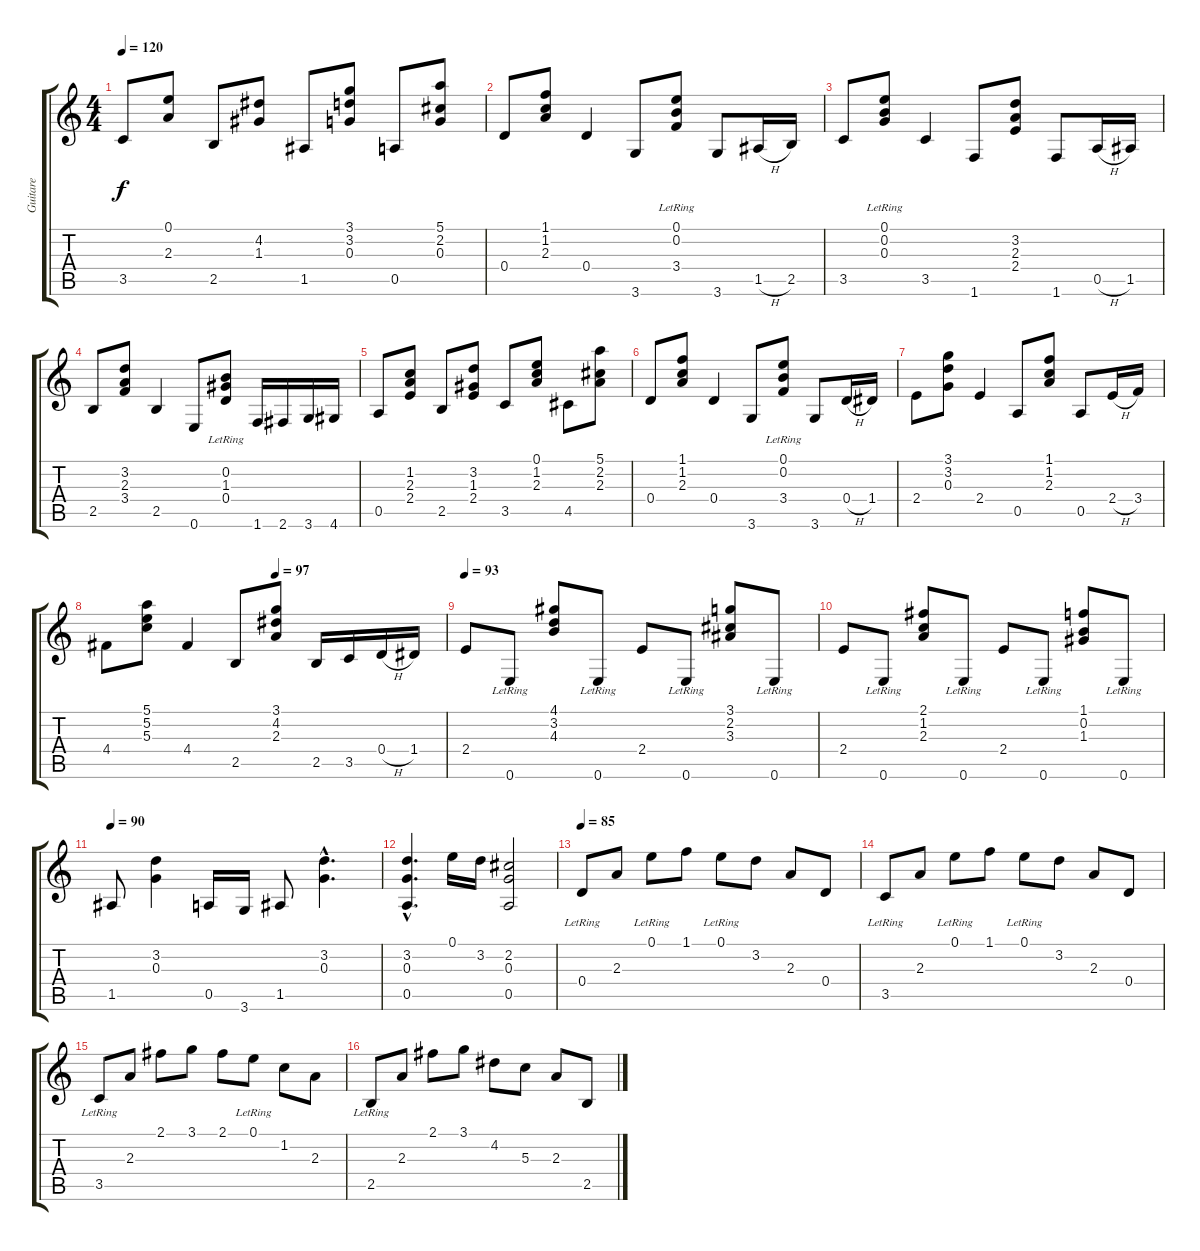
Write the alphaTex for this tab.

\track ("Guitare" "Guitare") {instrument acousticguitarnylon}
\staff {score tabs}
\tuning (E4 B3 G3 D3 A2 E2) {hide}
\ts (4 4)
\tempo 120
\clef g2
\ks c
3.5.8{dy f} (0.1 2.3).8 2.5.8 (4.2 1.3).8 1.5.8 (3.1 3.2 0.3).8 0.5.8 (5.1 2.2 0.3).8 |
0.4.8 (1.1 1.2 2.3).8 0.4.4 3.6.8 (0.1{lr} 0.2{lr} 3.4).8 3.6.8 1.5{h}.16 2.5.16 |
3.5.8 (0.1{lr} 0.2{lr} 0.3{lr}).8 3.5.4 1.6.8 (3.2 2.3 2.4).8 1.6.8 0.5{h}.16 1.5.16 |
2.5.8 (3.2 2.3 3.4).8 2.5.4 0.6.8 (0.2{lr} 1.3 0.4{lr}).8 1.6.16 2.6.16 3.6.16 4.6.16 |
0.5.8 (1.2 2.3 2.4).8 2.5.8 (3.2 1.3 2.4).8 3.5.8 (0.1 1.2 2.3).8 4.5.8 (5.1 2.2 2.3).8 |
0.4.8 (1.1 1.2 2.3).8 0.4.4 3.6.8 (0.1{lr} 0.2{lr} 3.4).8 3.6.8 0.4{h}.16 1.4.16 |
2.4.8 (3.1 3.2 0.3).8 2.4.4 0.5.8 (1.1 1.2 2.3).8 0.5.8 2.4{h}.16 3.4.16 |
\tempo (97 0.5)
4.4.8 (5.1 5.2 5.3).8 4.4.4 2.5.8 (3.1 4.2 2.3).8 2.5.16 3.5.16 0.4{h}.16 1.4.16 |
\tempo 93
2.4.8 0.6{lr}.8 (4.1 3.2 4.3).8 0.6{lr}.8 2.4.8 0.6{lr}.8 (3.1 2.2 3.3).8 0.6{lr}.8 |
2.4.8 0.6{lr}.8 (2.1 1.2 2.3).8 0.6{lr}.8 2.4.8 0.6{lr}.8 (1.1 0.2 1.3).8 0.6{lr}.8 |
\tempo 90
1.5.8 (3.2 0.3).4 0.5.16 3.6.16 1.5.8 (3.2{hac} 0.3{hac}).4{d} |
(3.2{hac} 0.3{hac} 0.5{hac}).4{d} 0.1.16 3.2.16 (2.2 0.3 0.5).2 |
\tempo 85
0.4{lr}.8 2.3.8 0.1{lr}.8 1.1.8 0.1{lr}.8 3.2.8 2.3.8 0.4.8 |
3.5{lr}.8 2.3.8 0.1{lr}.8 1.1.8 0.1{lr}.8 3.2.8 2.3.8 0.4.8 |
3.5{lr}.8 2.3.8 2.1.8 3.1.8 2.1.8 0.1{lr}.8 1.2.8 2.3.8 |
2.5{lr}.8 2.3.8 2.1.8 3.1.8 4.2.8 5.3.8 2.3.8 2.5.8
